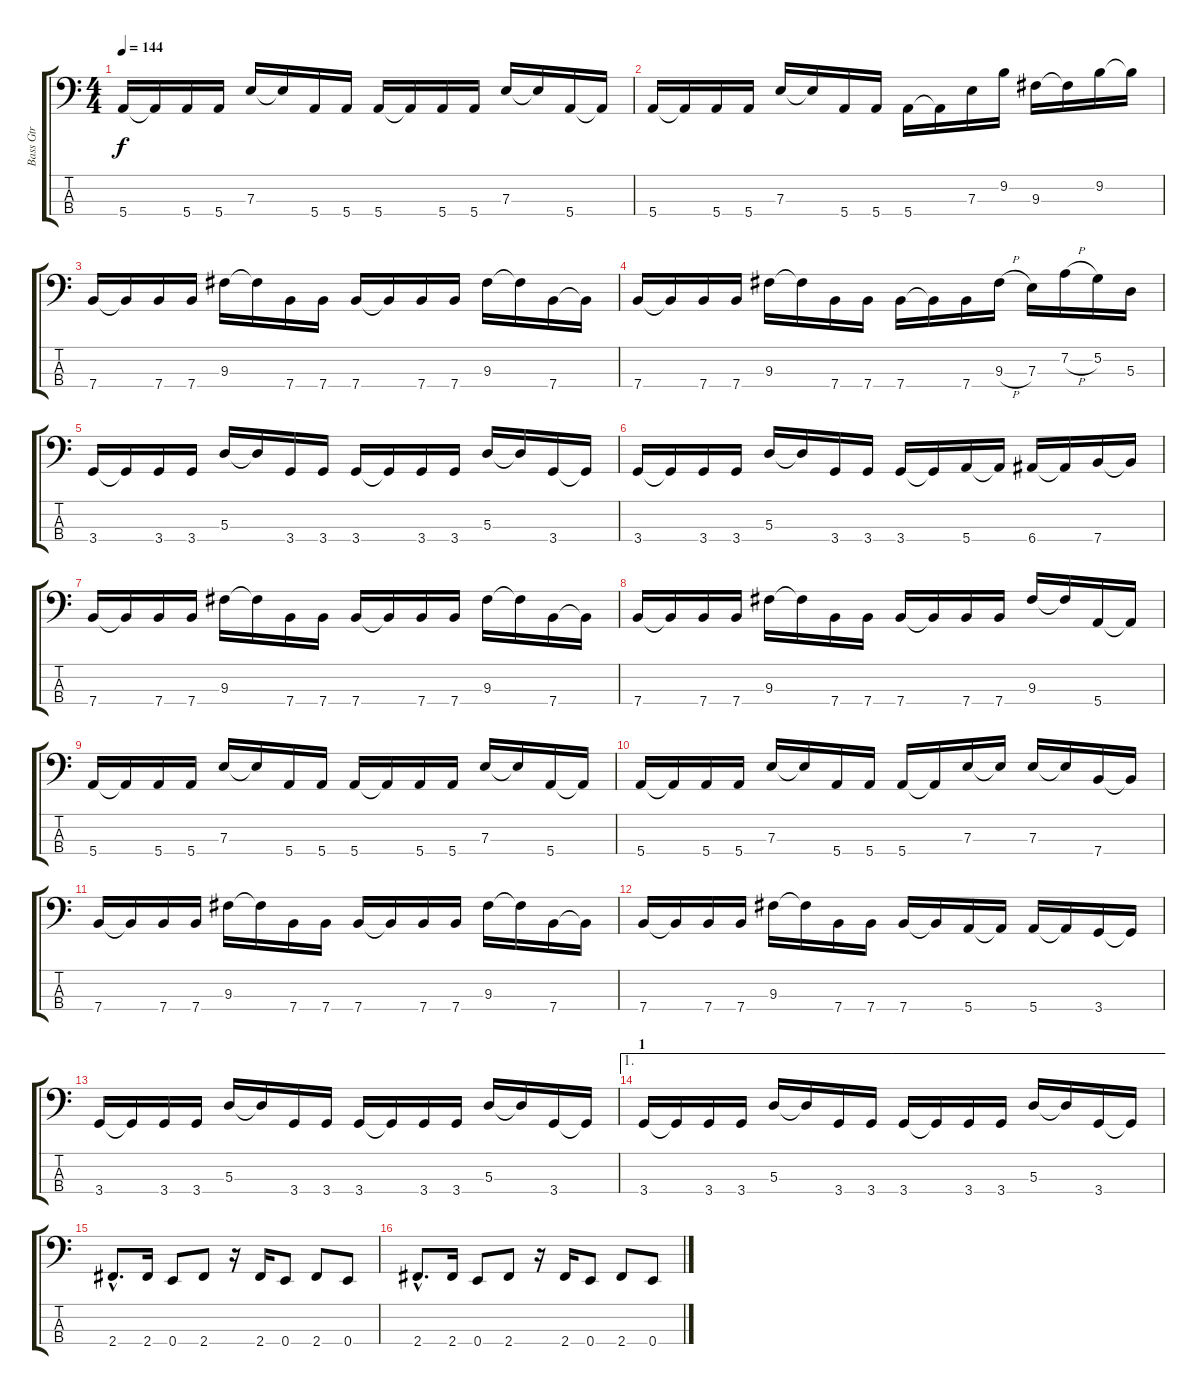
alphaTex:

\track ("Bass Gtr" "Bass Gtr") {instrument electricbasspick}
\staff {score tabs}
\tuning (G2 D2 A1 E1) {hide}
\ts (4 4)
\tempo 144
\clef f4
\ks c
5.4.16{dy f} 5.4{t}.16 5.4.16 5.4.16 7.3.16 7.3{t}.16 5.4.16 5.4.16 5.4.16 5.4{t}.16 5.4.16 5.4.16 7.3.16 7.3{t}.16 5.4.16 5.4{t}.16 |
5.4.16 5.4{t}.16 5.4.16 5.4.16 7.3.16 7.3{t}.16 5.4.16 5.4.16 5.4.16 5.4{t}.16 7.3.16 9.2.16 9.3.16 9.3{t}.16 9.2.16 9.2{t}.16 |
7.4.16 7.4{t}.16 7.4.16 7.4.16 9.3.16 9.3{t}.16 7.4.16 7.4.16 7.4.16 7.4{t}.16 7.4.16 7.4.16 9.3.16 9.3{t}.16 7.4.16 7.4{t}.16 |
7.4.16 7.4{t}.16 7.4.16 7.4.16 9.3.16 9.3{t}.16 7.4.16 7.4.16 7.4.16 7.4{t}.16 7.4.16 9.3{h}.16 7.3.16 7.2{h}.16 5.2.16 5.3.16 |
3.4.16 3.4{t}.16 3.4.16 3.4.16 5.3.16 5.3{t}.16 3.4.16 3.4.16 3.4.16 3.4{t}.16 3.4.16 3.4.16 5.3.16 5.3{t}.16 3.4.16 3.4{t}.16 |
3.4.16 3.4{t}.16 3.4.16 3.4.16 5.3.16 5.3{t}.16 3.4.16 3.4.16 3.4.16 3.4{t}.16 5.4.16 5.4{t}.16 6.4.16 6.4{t}.16 7.4.16 7.4{t}.16 |
7.4.16 7.4{t}.16 7.4.16 7.4.16 9.3.16 9.3{t}.16 7.4.16 7.4.16 7.4.16 7.4{t}.16 7.4.16 7.4.16 9.3.16 9.3{t}.16 7.4.16 7.4{t}.16 |
7.4.16 7.4{t}.16 7.4.16 7.4.16 9.3.16 9.3{t}.16 7.4.16 7.4.16 7.4.16 7.4{t}.16 7.4.16 7.4.16 9.3.16 9.3{t}.16 5.4.16 5.4{t}.16 |
5.4.16 5.4{t}.16 5.4.16 5.4.16 7.3.16 7.3{t}.16 5.4.16 5.4.16 5.4.16 5.4{t}.16 5.4.16 5.4.16 7.3.16 7.3{t}.16 5.4.16 5.4{t}.16 |
5.4.16 5.4{t}.16 5.4.16 5.4.16 7.3.16 7.3{t}.16 5.4.16 5.4.16 5.4.16 5.4{t}.16 7.3.16 7.3{t}.16 7.3.16 7.3{t}.16 7.4.16 7.4{t}.16 |
7.4.16 7.4{t}.16 7.4.16 7.4.16 9.3.16 9.3{t}.16 7.4.16 7.4.16 7.4.16 7.4{t}.16 7.4.16 7.4.16 9.3.16 9.3{t}.16 7.4.16 7.4{t}.16 |
7.4.16 7.4{t}.16 7.4.16 7.4.16 9.3.16 9.3{t}.16 7.4.16 7.4.16 7.4.16 7.4{t}.16 5.4.16 5.4{t}.16 5.4.16 5.4{t}.16 3.4.16 3.4{t}.16 |
3.4.16 3.4{t}.16 3.4.16 3.4.16 5.3.16 5.3{t}.16 3.4.16 3.4.16 3.4.16 3.4{t}.16 3.4.16 3.4.16 5.3.16 5.3{t}.16 3.4.16 3.4{t}.16 |
\ae 1
\section ("" "1")
3.4.16 3.4{t}.16 3.4.16 3.4.16 5.3.16 5.3{t}.16 3.4.16 3.4.16 3.4.16 3.4{t}.16 3.4.16 3.4.16 5.3.16 5.3{t}.16 3.4.16 3.4{t}.16 |
2.4{hac}.8{d} 2.4.16 0.4.8 2.4.8 r.16 2.4.16 0.4.8 2.4.8 0.4.8 |
2.4{hac}.8{d} 2.4.16 0.4.8 2.4.8 r.16 2.4.16 0.4.8 2.4.8 0.4.8
